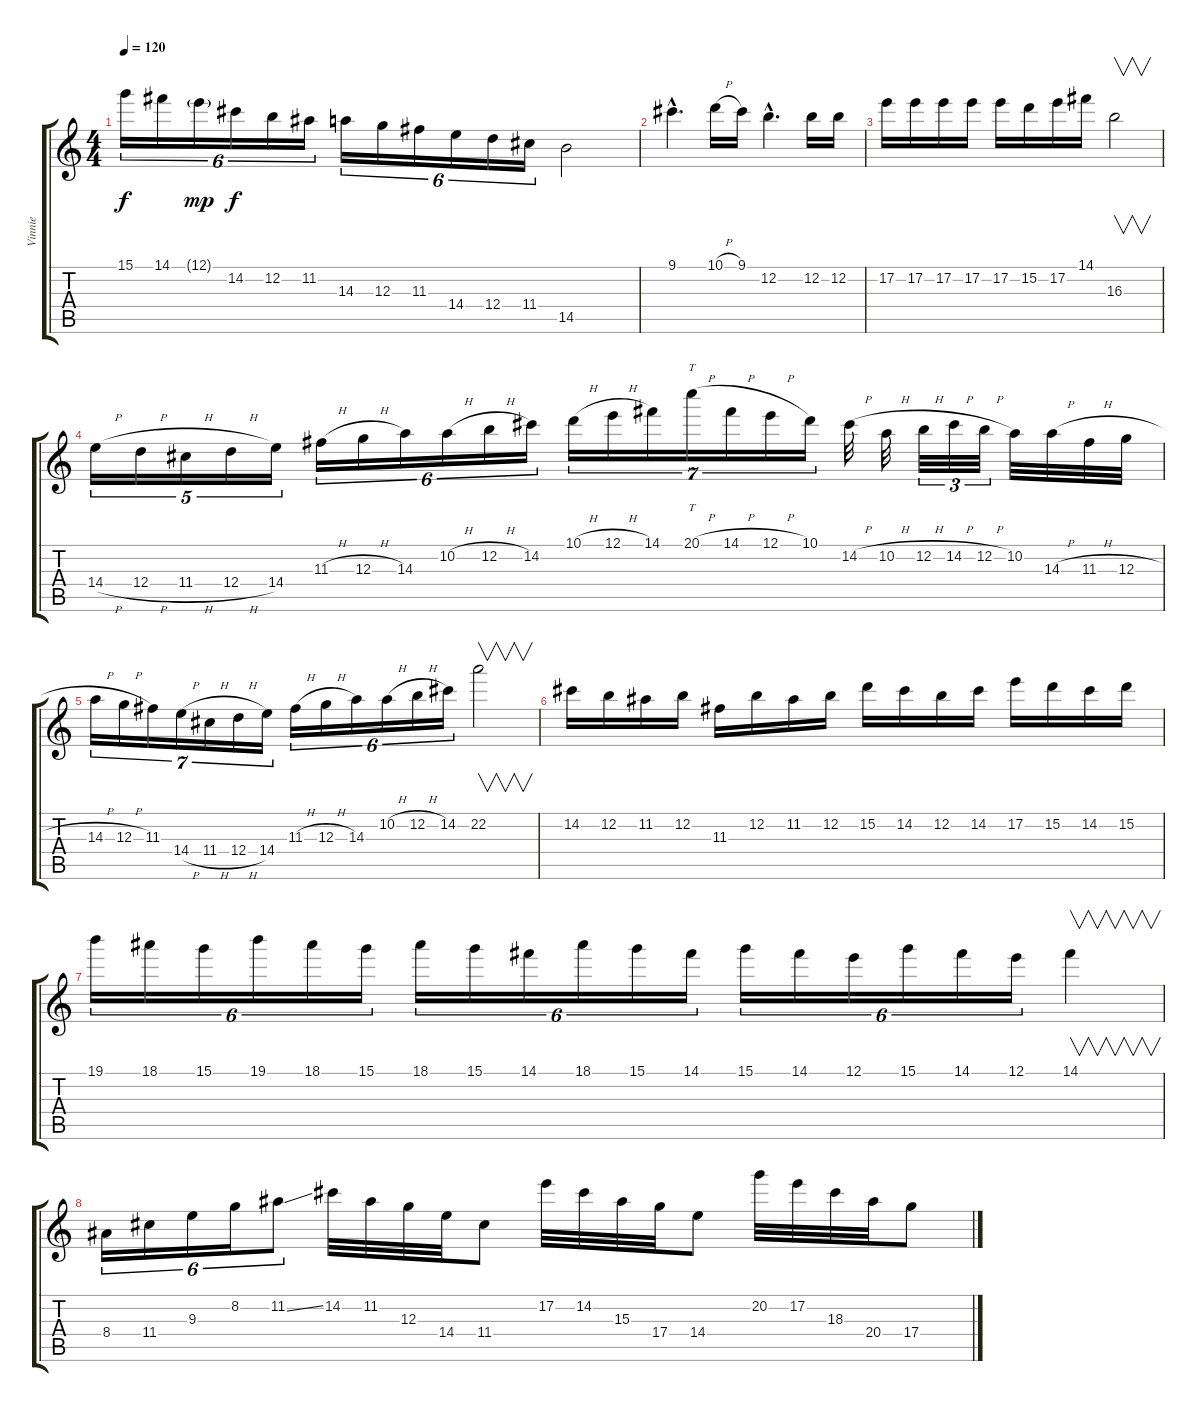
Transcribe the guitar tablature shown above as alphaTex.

\track ("Vinnie" "Vinnie") {instrument distortionguitar}
\staff {score tabs}
\tuning (E4 B3 G3 D3 A2 E2) {hide}
\ts (4 4)
\tempo 120
\clef g2
\ks c
15.1.16{tu (6 4) dy f} 14.1.16{tu (6 4)} 12.1{g}.16{tu (6 4) dy mp} 14.2.16{tu (6 4) dy f} 12.2.16{tu (6 4)} 11.2.16{tu (6 4)} 14.3.16{tu (6 4)} 12.3.16{tu (6 4)} 11.3.16{tu (6 4)} 14.4.16{tu (6 4)} 12.4.16{tu (6 4)} 11.4.16{tu (6 4)} 14.5.2 |
9.1{hac}.4{d} 10.1{h}.16 9.1.16 12.2{hac}.4{d} 12.2.16 12.2.16 |
17.2.16 17.2.16 17.2.16 17.2.16 17.2.16 15.2.16 17.2.16 14.1.16 16.3.2{v} |
14.4{h}.16{tu (5 4)} 12.4{h}.16{tu (5 4)} 11.4{h}.16{tu (5 4)} 12.4{h}.16{tu (5 4)} 14.4.16{tu (5 4)} 11.3{h}.16{tu (6 4)} 12.3{h}.16{tu (6 4)} 14.3.16{tu (6 4)} 10.2{h}.16{tu (6 4)} 12.2{h}.16{tu (6 4)} 14.2.16{tu (6 4)} 10.1{h}.16{tu (7 4)} 12.1{h}.16{tu (7 4)} 14.1.16{tu (7 4)} 20.1{h}.16{tt tu (7 4)} 14.1{h}.16{tu (7 4)} 12.1{h}.16{tu (7 4)} 10.1.16{tu (7 4)} 14.2{h}.32 10.2{h}.32 12.2{h}.32{tu (3 2)} 14.2{h}.32{tu (3 2)} 12.2{h}.32{tu (3 2)} 10.2.32 14.3{h}.32 11.3{h}.32 12.3{h}.32 |
14.3{h}.16{tu (7 4)} 12.3{h}.16{tu (7 4)} 11.3.16{tu (7 4)} 14.4{h}.16{tu (7 4)} 11.4{h}.16{tu (7 4)} 12.4{h}.16{tu (7 4)} 14.4.16{tu (7 4)} 11.3{h}.16{tu (6 4)} 12.3{h}.16{tu (6 4)} 14.3.16{tu (6 4)} 10.2{h}.16{tu (6 4)} 12.2{h}.16{tu (6 4)} 14.2.16{tu (6 4)} 22.2.2{v} |
14.2.16 12.2.16 11.2.16 12.2.16 11.3.16 12.2.16 11.2.16 12.2.16 15.2.16 14.2.16 12.2.16 14.2.16 17.2.16 15.2.16 14.2.16 15.2.16 |
19.1.16{tu (6 4)} 18.1.16{tu (6 4)} 15.1.16{tu (6 4)} 19.1.16{tu (6 4)} 18.1.16{tu (6 4)} 15.1.16{tu (6 4)} 18.1.16{tu (6 4)} 15.1.16{tu (6 4)} 14.1.16{tu (6 4)} 18.1.16{tu (6 4)} 15.1.16{tu (6 4)} 14.1.16{tu (6 4)} 15.1.16{tu (6 4)} 14.1.16{tu (6 4)} 12.1.16{tu (6 4)} 15.1.16{tu (6 4)} 14.1.16{tu (6 4)} 12.1.16{tu (6 4)} 14.1.4{v} |
8.4.16{tu (6 4)} 11.4.16{tu (6 4)} 9.3.16{tu (6 4)} 8.2.16{tu (6 4)} 11.2{ss}.8{tu (6 4)} 14.2.32 11.2.32 12.3.32 14.4.32 11.4.8 17.2.32 14.2.32 15.3.32 17.4.32 14.4.8 20.2.32 17.2.32 18.3.32 20.4.32 17.4.8
